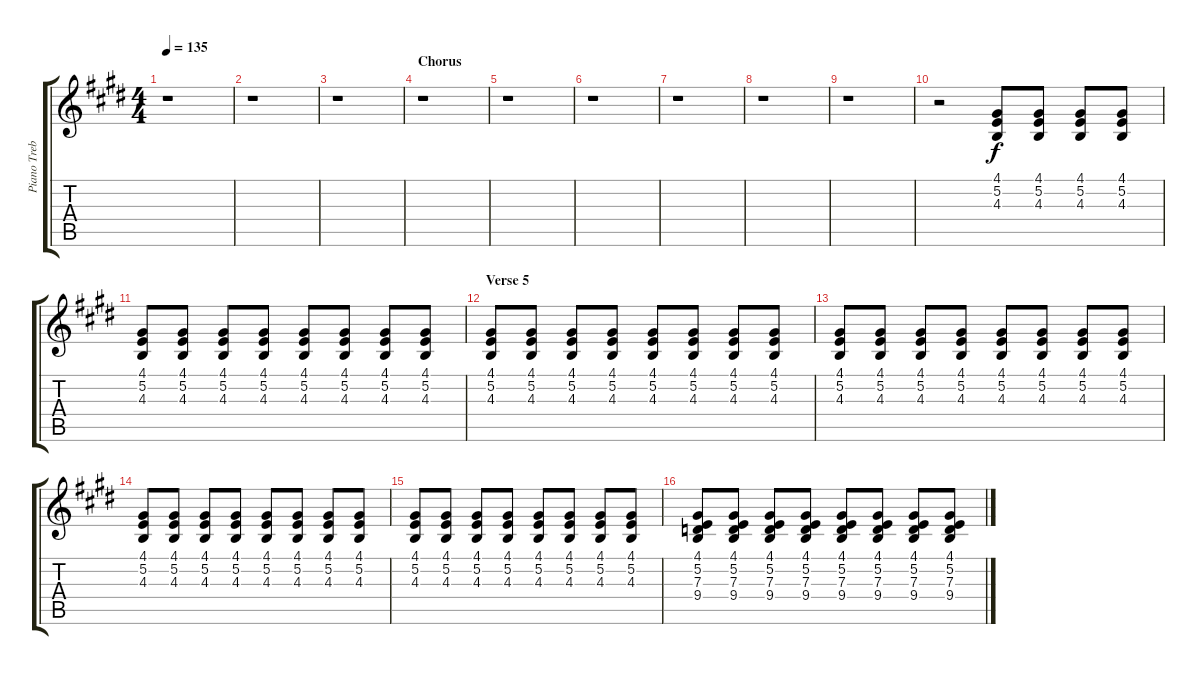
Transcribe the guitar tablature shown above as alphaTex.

\track ("Piano Treble" "Piano Treb") {instrument brightacousticpiano}
\staff {score tabs}
\tuning (E4 B3 G3 D3 A2 E2) {hide}
\ts (4 4)
\tempo 135
\clef g2
\ks e
r.1{dy f} |
r.1 |
r.1 |
\section ("" "Chorus")
r.1 |
r.1 |
r.1 |
r.1 |
r.1 |
r.1 |
r.2 (4.1 5.2 4.3).8 (4.1 5.2 4.3).8 (4.1 5.2 4.3).8 (4.1 5.2 4.3).8 |
(4.1 5.2 4.3).8 (4.1 5.2 4.3).8 (4.1 5.2 4.3).8 (4.1 5.2 4.3).8 (4.1 5.2 4.3).8 (4.1 5.2 4.3).8 (4.1 5.2 4.3).8 (4.1 5.2 4.3).8 |
\section ("" "Verse 5")
(4.1 5.2 4.3).8 (4.1 5.2 4.3).8 (4.1 5.2 4.3).8 (4.1 5.2 4.3).8 (4.1 5.2 4.3).8 (4.1 5.2 4.3).8 (4.1 5.2 4.3).8 (4.1 5.2 4.3).8 |
(4.1 5.2 4.3).8 (4.1 5.2 4.3).8 (4.1 5.2 4.3).8 (4.1 5.2 4.3).8 (4.1 5.2 4.3).8 (4.1 5.2 4.3).8 (4.1 5.2 4.3).8 (4.1 5.2 4.3).8 |
(4.1 5.2 4.3).8 (4.1 5.2 4.3).8 (4.1 5.2 4.3).8 (4.1 5.2 4.3).8 (4.1 5.2 4.3).8 (4.1 5.2 4.3).8 (4.1 5.2 4.3).8 (4.1 5.2 4.3).8 |
(4.1 5.2 4.3).8 (4.1 5.2 4.3).8 (4.1 5.2 4.3).8 (4.1 5.2 4.3).8 (4.1 5.2 4.3).8 (4.1 5.2 4.3).8 (4.1 5.2 4.3).8 (4.1 5.2 4.3).8 |
(4.1 5.2 7.3 9.4).8 (4.1 5.2 7.3 9.4).8 (4.1 5.2 7.3 9.4).8 (4.1 5.2 7.3 9.4).8 (4.1 5.2 7.3 9.4).8 (4.1 5.2 7.3 9.4).8 (4.1 5.2 7.3 9.4).8 (4.1 5.2 7.3 9.4).8
